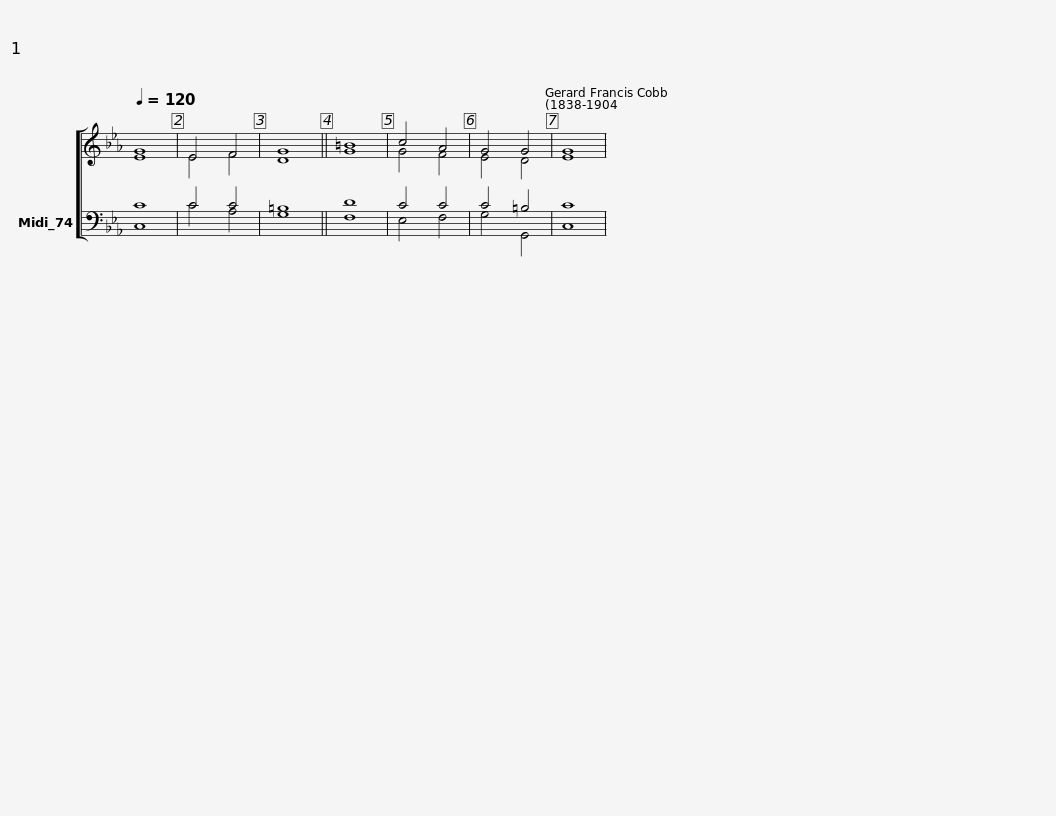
X:1
%%score [ ( 1 2 ) ( 3 4 ) ]
L:1/8
Q:1/4=120
M:none
I:linebreak $
K:Eb
V:1 treble
V:2 treble
V:3 bass
V:4 bass
V:1
 G8 | E4 F4 | G8 || =B8 | c4 A4 | %5
 G4 G4 | G8 | %7
V:2
 E8 | E4 F4 | D8 || G8 | G4 F4 | %5
 E4 D4 | E8 | %7
V:3
 C8 | C4 C4 | =B,8 || D8 | C4 C4 | %5
 C4 =B,4 | C8 | %7
V:4
 C,8 | C4 A,4 | G,8 || F,8 | E,4 F,4 | %5
 G,4 G,,4 | C,8 | %7
